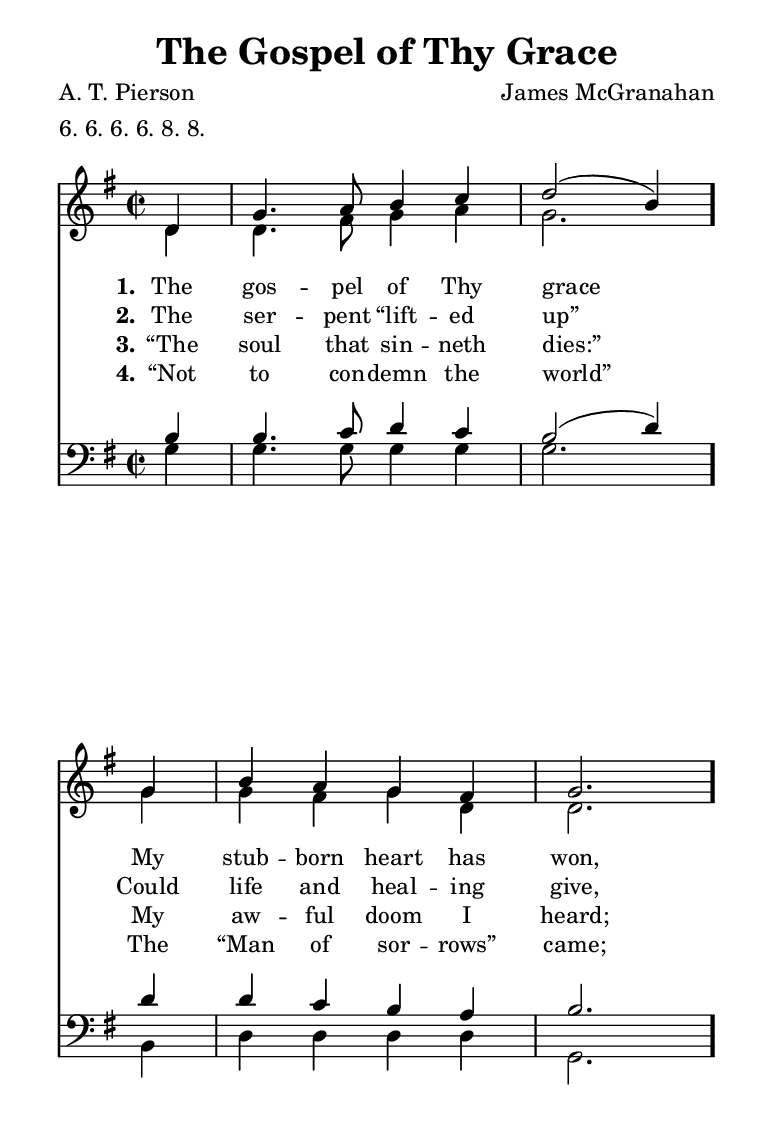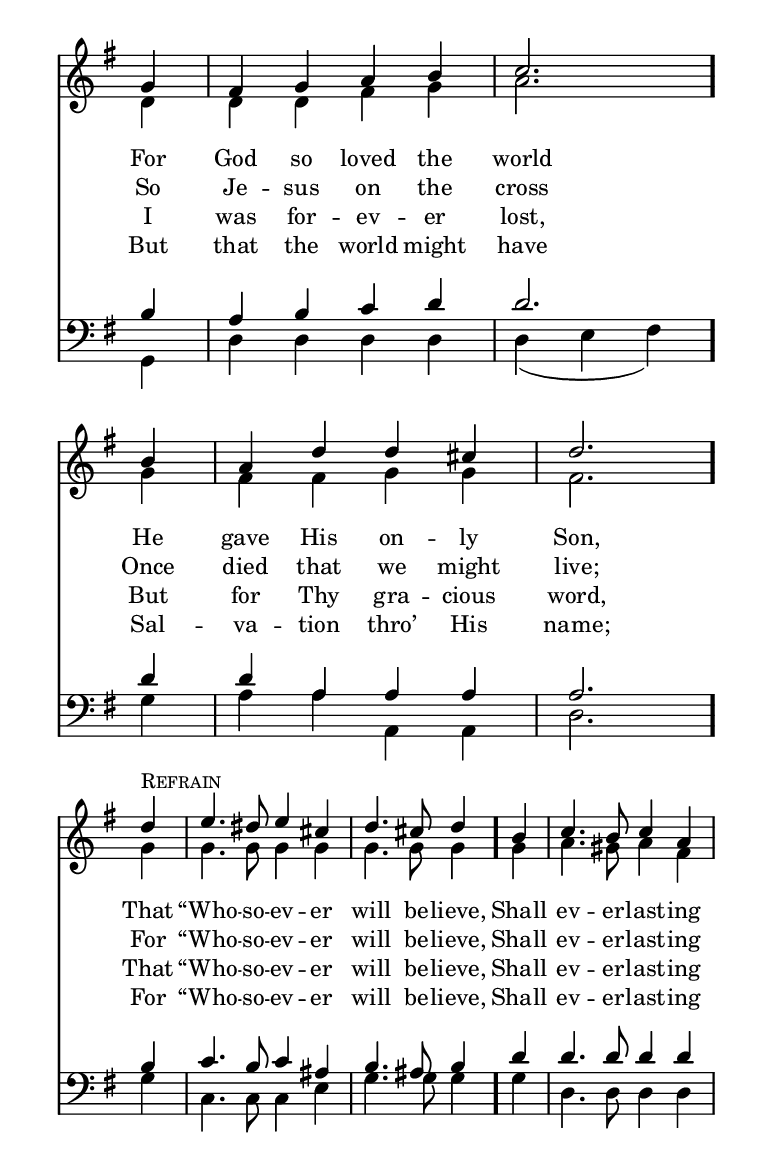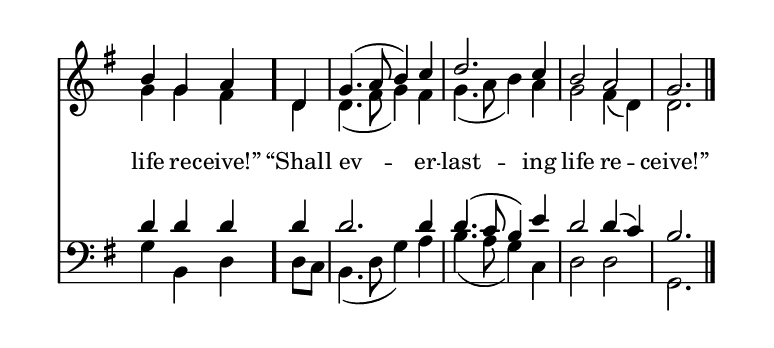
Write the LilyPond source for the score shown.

\include "common/global.ily"
\paper {
  \include "common/paper.ily"
  %ragged-bottom = ##t
  %ragged-last-bottom = ##t
  %systems-per-page = ##f
  %page-count = ##f
}

\header{
  hymnnumber = "40"
  title = "The Gospel of Thy Grace"
  tunename = ""
  meter = "6. 6. 6. 6. 8. 8."
  poet = "A. T. Pierson"
  composer = "James McGranahan"
  %copyright = ""
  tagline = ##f
}

% for fermata in MIDI
ta = { \tempo 4=90 }
tb = { \tempo 4=45 }

lyricsInvis = { \override LyricText.stencil = ##f \override LyricHyphen.stencil = ##f }
lyricsVis = { \revert LyricText.stencil \revert LyricHyphen.stencil }

patternAA = { c4 | c4. c8 c4 c4 | c2( c4) }
patternAB = { c4 | c4. c8 c4 c4 | c2.     }
patternBA = { c4 | c4 c4 c4 c4 | c2.        }
patternBB = { c4 | c4 c4 c4 c4 | c4( c4 c4) }
patternCA = { c4 | c4. c8 c4 c4 | c4. c8 c4 }
patternCB = { c4 | c4. c8 c4 c4 | c4  c4 c4 }
patternDA = { c4      | c4.( c8 c4) c4 | c2.         c4 | c2 c2      | c2. }
patternDB = { c4      | c4.( c8 c4) c4 | c4.( c8 c4) c4 | c2 c4( c4) | c2. }
patternDC = { c4      | c2.         c4 | c4.( c8 c4) c4 | c2 c4( c4) | c2. }
patternDD = { c8[ c8] | c4.( c8 c4) c4 | c4.( c8 c4) c4 | c2 c2      | c2. }

global = {
  \include "common/overrides.ily"
  \override Staff.TimeSignature.style = #'()
  \time 2/2
  \override Score.MetronomeMark.transparent = ##t % hide all fermata changes too
  \ta
  \key g \major
  \partial 4
  \autoBeamOff
}

notesSoprano = {
\global
\relative c' {

  \changePitch \patternAA { d | g a b c | d b }
  \changePitch \patternBA { g | b a g fis | g }
  \changePitch \patternBA { g | fis g a b | c }
  \changePitch \patternBA { b | a d d cis | d }

  << s^\markup { \small \caps "Refrain" }
  \changePitch \patternCA { d | e dis e cis | d cis d } >>
  \changePitch \patternCB { b | c b c a | b g a }
  \changePitch \patternDA { d, | g a b c | d c | b a | g }

  \bar "|."

}
}

notesAlto = {
\global
\relative e' {

  \changePitch \patternAB { d | d fis g a | g }
  \changePitch \patternBA { g | g fis g d | d }
  \changePitch \patternBA { d | d d fis g | a }
  \changePitch \patternBA { g | fis fis g g | fis }

  \changePitch \patternCA { g | g g g g | g g g }
  \changePitch \patternCB { g | a gis a fis | g g fis }
  \changePitch \patternDB { d | d fis g fis | g a b a | g fis d | d }

}
}

notesTenor = {
\global
\relative a {

  \changePitch \patternAA { b | b c d c | b d }
  \changePitch \patternBA { d | d c b a | b }
  \changePitch \patternBA { b | a b c d | d }
  \changePitch \patternBA { d | d a a a | a }

  \changePitch \patternCA { b | c b c ais | b ais b }
  \changePitch \patternCB { d | d d d d | d d d }
  \changePitch \patternDC { d | d d | d c b e | d d c | b }

}
}

notesBass = {
\global
\relative f {

  \changePitch \patternAB { g | g g g g | g  }
  \changePitch \patternBA { b, | d d d d | g, }
  \changePitch \patternBB { g | d' d d d | d e fis }
  \changePitch \patternBA { g | a a a, a | d }

  \changePitch \patternCA { g | c, c c e | g g g }
  \changePitch \patternCB { g | d d d d | g b, d }
  \changePitch \patternDD { d c | b d g a | b a g c, | d d | g, }

}
}

RefrainA = \lyricmode {

That “Who -- so -- ev -- er will be -- lieve, \bar "."
Shall ev -- er -- last -- ing \break life re -- ceive!” \bar "."
“Shall ev -- er -- last -- ing life re -- ceive!”

}

RefrainB = \lyricmode {

For “Who -- so -- ev -- er will be -- lieve, \bar "."
Shall ev -- er -- last -- ing \break %{HIDE>%} \lyricsInvis %{<HIDE%} life re -- ceive!” \bar "."
“Shall ev -- er -- last -- ing life re -- ceive!” %{HIDE>%} \lyricsVis %{<HIDE%}

}

RefrainC = \lyricmode {

That “Who -- so -- ev -- er will be -- lieve, \bar "."
Shall ev -- er -- last -- ing \break %{HIDE>%} \lyricsInvis %{<HIDE%} life re -- ceive!” \bar "."
“Shall ev -- er -- last -- ing life re -- ceive!” %{HIDE>%} \lyricsVis %{<HIDE%}

}

RefrainD = \lyricmode {

For “Who -- so -- ev -- er will be -- lieve, \bar "."
Shall ev -- er -- last -- ing \break %{HIDE>%} \lyricsInvis %{<HIDE%} life re -- ceive!” \bar "."
“Shall ev -- er -- last -- ing life re -- ceive!” %{HIDE>%} \lyricsVis %{<HIDE%}

}

wordsA = \lyricmode {
\set stanza = "1."

The gos -- pel of Thy grace \bar "."
My stub -- born heart has won, \bar "." \break
For God so loved the world \bar "."
He gave His on -- ly Son, \bar "." \break
\RefrainA

}

wordsB = \lyricmode {
\set stanza = "2."

The ser -- pent “lift -- ed up”
Could life and heal -- ing give,
So Je -- sus on the cross
Once died that we might live;
\RefrainB

}

wordsC = \lyricmode {
\set stanza = "3."

“The soul that sin -- neth dies:”
My aw -- ful doom I heard;
I was for -- ev -- er lost,
But for Thy gra -- cious word,
\RefrainC

}

wordsD = \lyricmode {
\set stanza = "4."

“Not to con -- demn the world”
The “Man of sor -- rows” came;
But that the world might have
Sal -- va -- tion thro’ His name;
\RefrainD

}

\score {
  \context ChoirStaff <<
    \context Staff = upper <<
      \set ChoirStaff.systemStartDelimiter = #'SystemStartBar
      \context Voice  = sopranos { \voiceOne << \notesSoprano >> }
      \context Voice  = altos { \voiceTwo << \notesAlto >> }
      \context Lyrics = one   \lyricsto sopranos \wordsA
      \context Lyrics = two   \lyricsto sopranos \wordsB
      \context Lyrics = three \lyricsto sopranos \wordsC
      \context Lyrics = four  \lyricsto sopranos \wordsD
    >>
    \context Staff = men <<
      \clef bass
      \context Voice  = tenors { \voiceOne << \notesTenor >> }
      \context Voice  = basses { \voiceTwo << \notesBass >> }
    >>
  >>
  \layout {
    \include "common/layout.ily"
  }
  \midi{
    \include "common/midi.ily"
  }
}

\version "2.18.0"  % necessary for upgrading to future LilyPond versions.

% vi:set et ts=2 sw=2 ai nocindent syntax=lilypond:
